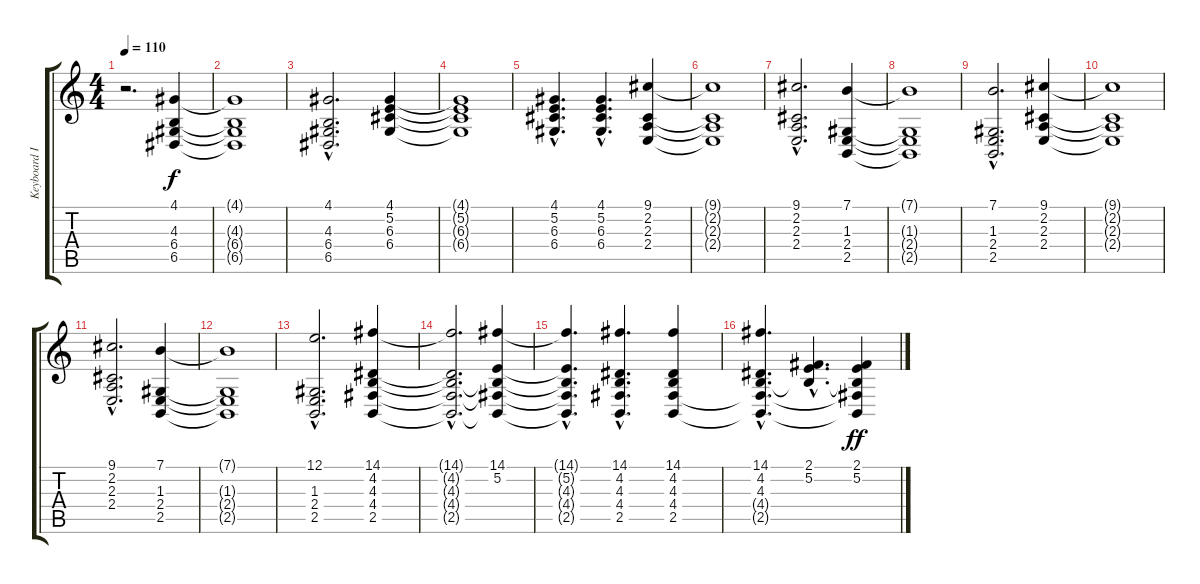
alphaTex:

\track ("Keyboard II" "Keyboard I") {instrument stringensemble2}
\staff {score tabs}
\tuning (E4 B3 G3 D3 A2 E2) {hide}
\ts (4 4)
\tempo 110
\clef g2
\ks c
r.2{d dy f} (4.1 4.3 6.4 6.5).4 |
(4.1{t} 4.3{t} 6.4{t} 6.5{t}).1 |
(4.1{hac} 4.3{hac} 6.4{hac} 6.5{hac}).2{d} (4.1 5.2 6.3 6.4).4 |
(4.1{t} 5.2{t} 6.3{t} 6.4{t}).1 |
(4.1{hac} 5.2{hac} 6.3{hac} 6.4{hac}).4{d} (4.1{hac} 5.2{hac} 6.3{hac} 6.4{hac}).4{d} (9.1 2.2 2.3 2.4).4 |
(9.1{t} 2.2{t} 2.3{t} 2.4{t}).1 |
(9.1{hac} 2.2{hac} 2.3{hac} 2.4{hac}).2{d} (7.1 1.3 2.4 2.5).4 |
(7.1{t} 1.3{t} 2.4{t} 2.5{t}).1 |
(7.1{hac} 1.3{hac} 2.4{hac} 2.5{hac}).2{d} (9.1 2.2 2.3 2.4).4 |
(9.1{t} 2.2{t} 2.3{t} 2.4{t}).1 |
(9.1{hac} 2.2{hac} 2.3{hac} 2.4{hac}).2{d} (7.1 1.3 2.4 2.5).4 |
(7.1{t} 1.3{t} 2.4{t} 2.5{t}).1 |
(12.1{hac} 1.3{hac} 2.4{hac} 2.5{hac}).2{d} (14.1 4.2 4.3 4.4 2.5).4 |
(14.1{hac t} 4.2{hac t} 4.3{hac t} 4.4{hac t} 2.5{hac t}).2{d} (14.1 5.2 4.3{t} 4.4{t} 2.5{t}).4 |
(14.1{hac t} 5.2{hac t} 4.3{hac t} 4.4{hac t} 2.5{hac t}).4{d} (14.1{hac} 4.2{hac} 4.3{hac} 4.4{hac} 2.5{hac}).4{d} (14.1 4.2 4.3 4.4 2.5).4 |
(14.1{hac} 4.2{hac} 4.3{hac} 4.4{hac t} 2.5{hac t}).4{d} (2.1{hac} 5.2{hac} 4.3{hac t}).4{d} (2.1 5.2 4.3{t} 4.4{t} 2.5{t}).4{dy ff}
